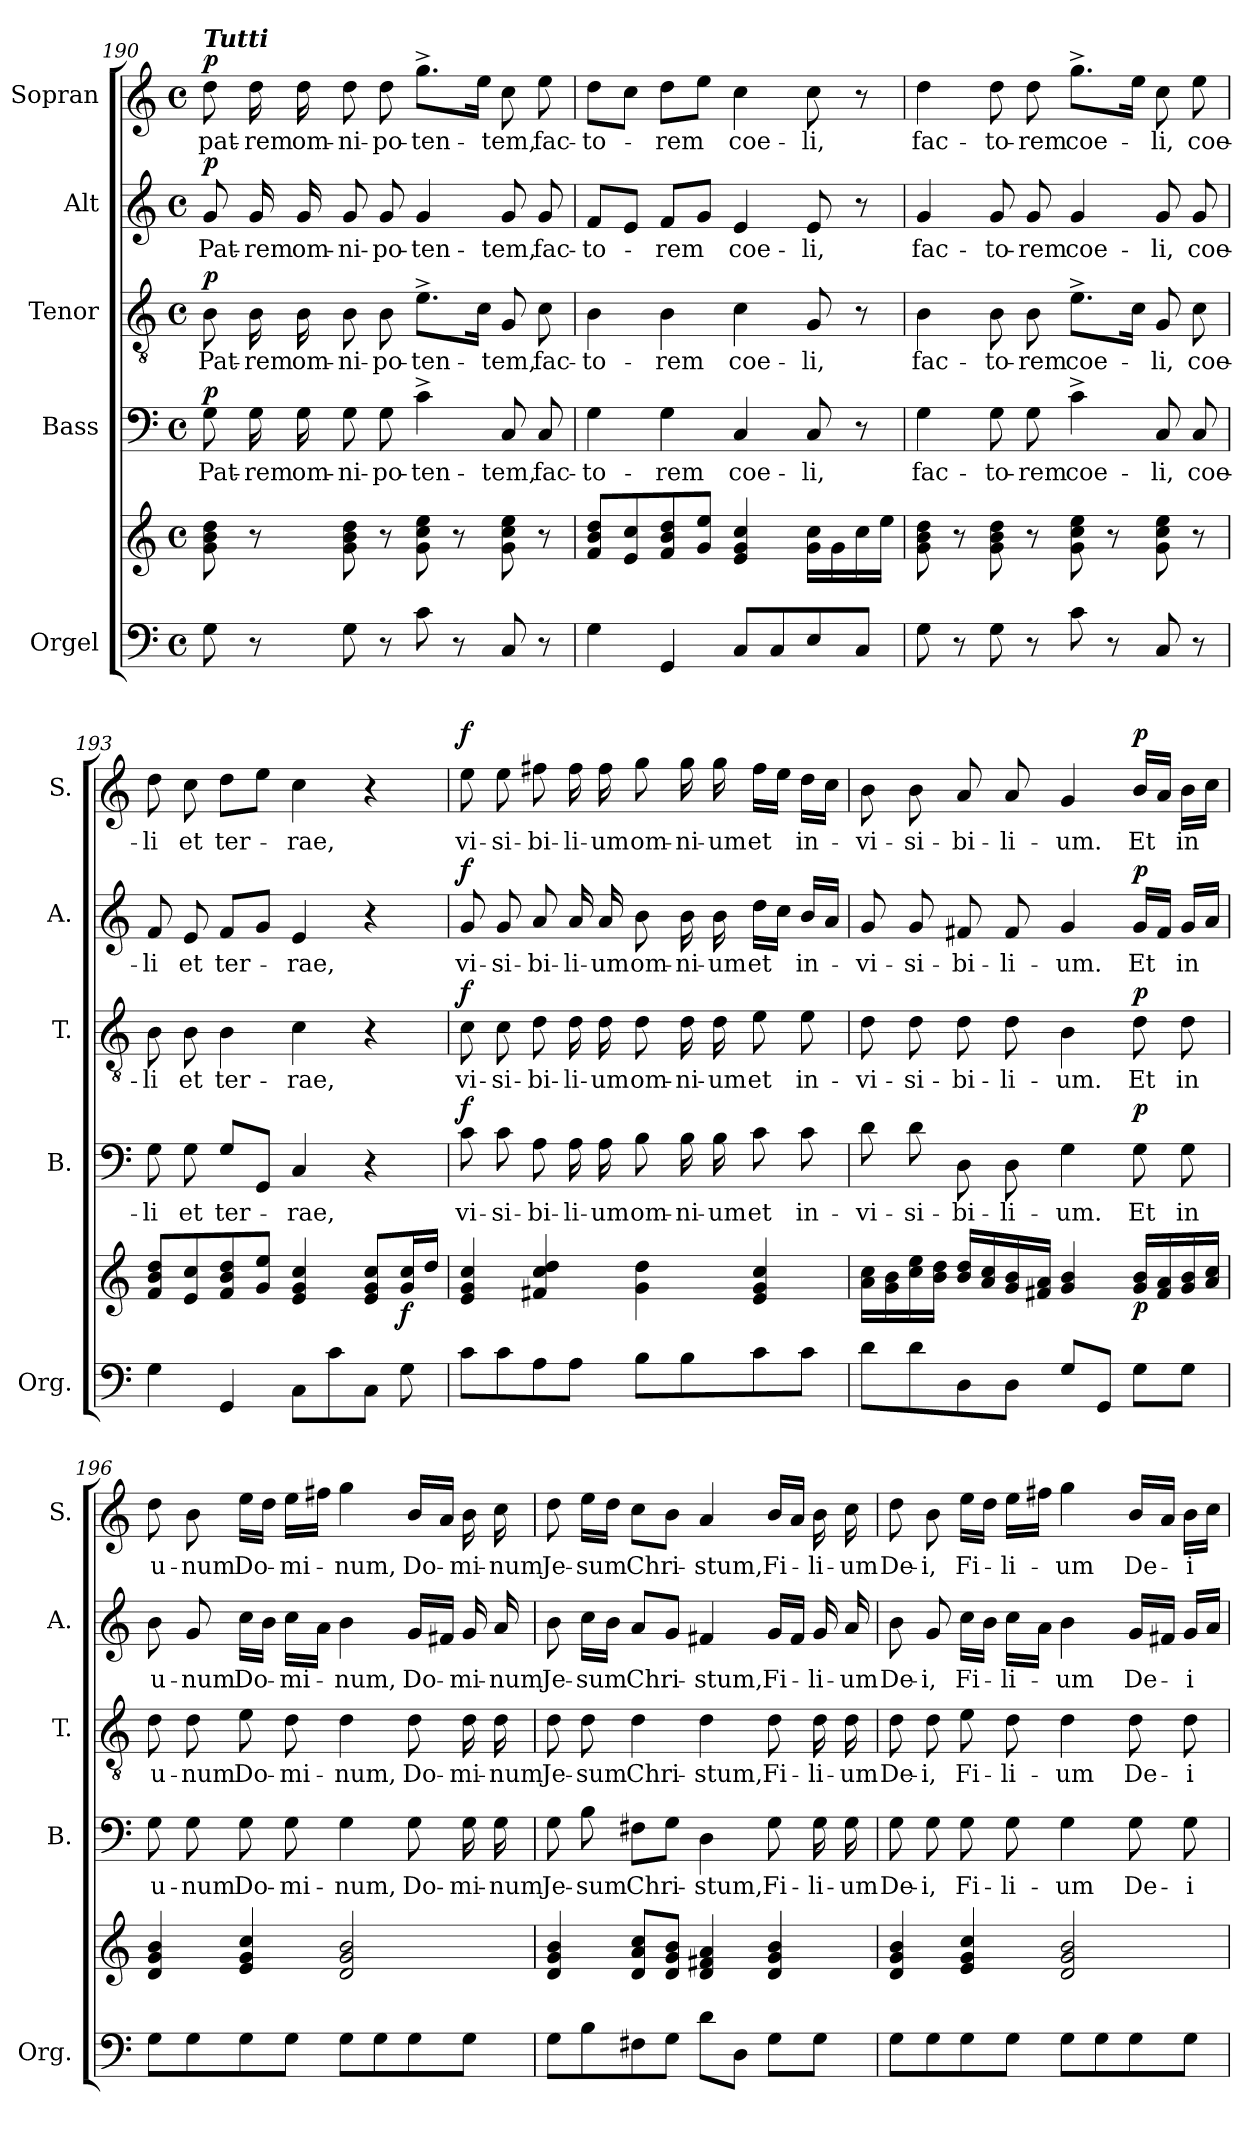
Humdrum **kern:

**kern	**kern	**dynam	**kern	**text	**dynam	**kern	**text	**dynam	**kern	**text	**dynam	**kern	**text	**dynam
*part5	*part5	*part5	*part4	*part4	*part4	*part3	*part3	*part3	*part2	*part2	*part2	*part1	*part1	*part1
*staff6	*staff5	*staff5/6	*staff4	*staff4	*staff4	*staff3	*staff3	*staff3	*staff2	*staff2	*staff2	*staff1	*staff1	*staff1
*I"Orgel	*	*	*I"Bass	*	*	*I"Tenor	*	*	*I"Alt	*	*	*I"Sopran	*	*
*I'Org.	*	*	*I'B.	*	*	*I'T.	*	*	*I'A.	*	*	*I'S.	*	*
!!LO:PB:g=z
*clefF4	*clefG2	*	*clefF4	*	*	*clefGv2	*	*	*clefG2	*	*	*clefG2	*	*
*k[]	*k[]	*	*k[]	*	*	*k[]	*	*	*k[]	*	*	*k[]	*	*
*C:	*C:	*	*C:	*	*	*C:	*	*	*C:	*	*	*C:	*	*
*M4/4	*M4/4	*	*M4/4	*	*	*M4/4	*	*	*M4/4	*	*	*M4/4	*	*
*met(c)	*met(c)	*	*met(c)	*	*	*met(c)	*	*	*met(c)	*	*	*met(c)	*	*
=190	=190	=190	=190	=190	=190	=190	=190	=190	=190	=190	=190	=190	=190	=190
!	!	!	!	!	!	!	!	!	!	!	!	!LO:TX:a:Bi:t=Tutti	!	!
!	!	!	!	!LO:LY:b	!LO:DY:a	!	!LO:LY:b	!LO:DY:a	!	!LO:LY:b	!LO:DY:a	!	!LO:LY:b	!LO:DY:a
8G\	8g\ 8b\ 8dd\	.	8G\	Pat-	p	8B\	Pat-	p	8g/	Pat-	p	8dd\	pat-	p
!	!	!	!	!LO:LY:b	!	!	!LO:LY:b	!	!	!LO:LY:b	!	!	!LO:LY:b	!
8r	8r	.	16G\	-rem	.	16B\	-rem	.	16g/	-rem	.	16dd\	-rem	.
!	!	!	!	!LO:LY:b	!	!	!LO:LY:b	!	!	!LO:LY:b	!	!	!LO:LY:b	!
.	.	.	16G\	om-	.	16B\	om-	.	16g/	om-	.	16dd\	om-	.
!	!	!	!	!LO:LY:b	!	!	!LO:LY:b	!	!	!LO:LY:b	!	!	!LO:LY:b	!
8G\	8g\ 8b\ 8dd\	.	8G\	-ni-	.	8B\	-ni-	.	8g/	-ni-	.	8dd\	-ni-	.
!	!	!	!	!LO:LY:b	!	!	!LO:LY:b	!	!	!LO:LY:b	!	!	!LO:LY:b	!
8r	8r	.	8G\	-po-	.	8B\	-po-	.	8g/	-po-	.	8dd\	-po-	.
!	!	!	!	!LO:LY:b	!	!	!LO:LY:b	!	!	!LO:LY:b	!	!	!LO:LY:b	!
8c\	8g\ 8cc\ 8ee\	.	4c^>\	-ten-	.	8.e^>\L	-ten-	.	4g/	-ten-	.	8.gg^>\L	-ten-	.
8r	8r	.	.	.	.	.	.	.	.	.	.	.	.	.
.	.	.	.	.	.	16c\Jk	.	.	.	.	.	16ee\Jk	.	.
!	!	!	!	!LO:LY:b	!	!	!LO:LY:b	!	!	!LO:LY:b	!	!	!LO:LY:b	!
8C/	8g\ 8cc\ 8ee\	.	8C/	-tem,	.	8G/	-tem,	.	8g/	-tem,	.	8cc\	-tem,	.
!	!	!	!	!LO:LY:b	!	!	!LO:LY:b	!	!	!LO:LY:b	!	!	!LO:LY:b	!
8r	8r	.	8C/	fac-	.	8c\	fac-	.	8g/	fac-	.	8ee\	fac-	.
=191	=191	=191	=191	=191	=191	=191	=191	=191	=191	=191	=191	=191	=191	=191
!	!	!	!	!LO:LY:b	!	!	!LO:LY:b	!	!	!LO:LY:b	!	!	!LO:LY:b	!
4G\	8f/ 8b/ 8dd/L	.	4G\	-to-	.	4B\	-to-	.	8f/L	-to-	.	8dd\L	-to-	.
.	8e/ 8cc/	.	.	.	.	.	.	.	8e/J	.	.	8cc\J	.	.
!	!	!	!	!LO:LY:b	!	!	!LO:LY:b	!	!	!LO:LY:b	!	!	!LO:LY:b	!
4GG/	8f/ 8b/ 8dd/	.	4G\	-rem	.	4B\	-rem	.	8f/L	-rem	.	8dd\L	-rem	.
.	8g/ 8ee/J	.	.	.	.	.	.	.	8g/J	.	.	8ee\J	.	.
!	!	!	!	!LO:LY:b	!	!	!LO:LY:b	!	!	!LO:LY:b	!	!	!LO:LY:b	!
8C/L	4e/ 4g/ 4cc/	.	4C/	coe-	.	4c\	coe-	.	4e/	coe-	.	4cc\	coe-	.
8C/	.	.	.	.	.	.	.	.	.	.	.	.	.	.
!	!	!	!	!LO:LY:b	!	!	!LO:LY:b	!	!	!LO:LY:b	!	!	!LO:LY:b	!
8E/	16g\ 16cc\LL	.	8C/	-li,	.	8G/	-li,	.	8e/	-li,	.	8cc\	-li,	.
.	16g\	.	.	.	.	.	.	.	.	.	.	.	.	.
8C/J	16cc\	.	8r	.	.	8r	.	.	8r	.	.	8r	.	.
.	16ee\JJ	.	.	.	.	.	.	.	.	.	.	.	.	.
=192	=192	=192	=192	=192	=192	=192	=192	=192	=192	=192	=192	=192	=192	=192
!	!	!	!	!LO:LY:b	!	!	!LO:LY:b	!	!	!LO:LY:b	!	!	!LO:LY:b	!
8G\	8g\ 8b\ 8dd\	.	4G\	fac-	.	4B\	fac-	.	4g/	fac-	.	4dd\	fac-	.
8r	8r	.	.	.	.	.	.	.	.	.	.	.	.	.
!	!	!	!	!LO:LY:b	!	!	!LO:LY:b	!	!	!LO:LY:b	!	!	!LO:LY:b	!
8G\	8g\ 8b\ 8dd\	.	8G\	-to-	.	8B\	-to-	.	8g/	-to-	.	8dd\	-to-	.
!	!	!	!	!LO:LY:b	!	!	!LO:LY:b	!	!	!LO:LY:b	!	!	!LO:LY:b	!
8r	8r	.	8G\	-rem	.	8B\	-rem	.	8g/	-rem	.	8dd\	-rem	.
!	!	!	!	!LO:LY:b	!	!	!LO:LY:b	!	!	!LO:LY:b	!	!	!LO:LY:b	!
8c\	8g\ 8cc\ 8ee\	.	4c^>\	coe-	.	8.e^>\L	coe-	.	4g/	coe-	.	8.gg^>\L	coe-	.
8r	8r	.	.	.	.	.	.	.	.	.	.	.	.	.
.	.	.	.	.	.	16c\Jk	.	.	.	.	.	16ee\Jk	.	.
!	!	!	!	!LO:LY:b	!	!	!LO:LY:b	!	!	!LO:LY:b	!	!	!LO:LY:b	!
8C/	8g\ 8cc\ 8ee\	.	8C/	-li,	.	8G/	-li,	.	8g/	-li,	.	8cc\	-li,	.
!	!	!	!	!LO:LY:b	!	!	!LO:LY:b	!	!	!LO:LY:b	!	!	!LO:LY:b	!
8r	8r	.	8C/	coe-	.	8c\	coe-	.	8g/	coe-	.	8ee\	coe-	.
=193	=193	=193	=193	=193	=193	=193	=193	=193	=193	=193	=193	=193	=193	=193
!	!	!	!	!LO:LY:b	!	!	!LO:LY:b	!	!	!LO:LY:b	!	!	!LO:LY:b	!
4G\	8f/ 8b/ 8dd/L	.	8G\	-li	.	8B\	-li	.	8f/	-li	.	8dd\	-li	.
!	!	!	!	!LO:LY:b	!	!	!LO:LY:b	!	!	!LO:LY:b	!	!	!LO:LY:b	!
.	8e/ 8cc/	.	8G\	et	.	8B\	et	.	8e/	et	.	8cc\	et	.
!	!	!	!	!LO:LY:b	!	!	!LO:LY:b	!	!	!LO:LY:b	!	!	!LO:LY:b	!
4GG/	8f/ 8b/ 8dd/	.	8G/L	ter-	.	4B\	ter-	.	8f/L	ter-	.	8dd\L	ter-	.
.	8g/ 8ee/J	.	8GG/J	.	.	.	.	.	8g/J	.	.	8ee\J	.	.
!	!	!	!	!LO:LY:b	!	!	!LO:LY:b	!	!	!LO:LY:b	!	!	!LO:LY:b	!
8C\L	4e/ 4g/ 4cc/	.	4C/	-rae,	.	4c\	-rae,	.	4e/	-rae,	.	4cc\	-rae,	.
8c\	.	.	.	.	.	.	.	.	.	.	.	.	.	.
8C\J	8e/ 8g/ 8cc/L	.	4r	.	.	4r	.	.	4r	.	.	4r	.	.
!	!	!LO:DY:b	!	!	!	!	!	!	!	!	!	!	!	!
8G\	16g/ 16cc/L	f	.	.	.	.	.	.	.	.	.	.	.	.
.	16dd/JJ	.	.	.	.	.	.	.	.	.	.	.	.	.
!!LO:LB:g=z
=194	=194	=194	=194	=194	=194	=194	=194	=194	=194	=194	=194	=194	=194	=194
!	!	!	!	!LO:LY:b	!LO:DY:a	!	!LO:LY:b	!LO:DY:a	!	!LO:LY:b	!LO:DY:a	!	!LO:LY:b	!LO:DY:a
8c\L	4e/ 4g/ 4cc/	.	8c\	vi-	f	8c\	vi-	f	8g/	vi-	f	8ee\	vi-	f
!	!	!	!	!LO:LY:b	!	!	!LO:LY:b	!	!	!LO:LY:b	!	!	!LO:LY:b	!
8c\	.	.	8c\	-si-	.	8c\	-si-	.	8g/	-si-	.	8ee\	-si-	.
!	!	!	!	!LO:LY:b	!	!	!LO:LY:b	!	!	!LO:LY:b	!	!	!LO:LY:b	!
8A\	4f#X/ 4cc/ 4dd/	.	8A\	-bi-	.	8d\	-bi-	.	8a/	-bi-	.	8ff#X\	-bi-	.
!	!	!	!	!LO:LY:b	!	!	!LO:LY:b	!	!	!LO:LY:b	!	!	!LO:LY:b	!
8A\J	.	.	16A\	-li-	.	16d\	-li-	.	16a/	-li-	.	16ff#\	-li-	.
!	!	!	!	!LO:LY:b	!	!	!LO:LY:b	!	!	!LO:LY:b	!	!	!LO:LY:b	!
.	.	.	16A\	-um	.	16d\	-um	.	16a/	-um	.	16ff#\	-um	.
!	!	!	!	!LO:LY:b	!	!	!LO:LY:b	!	!	!LO:LY:b	!	!	!LO:LY:b	!
8B\L	4g\ 4dd\	.	8B\	om-	.	8d\	om-	.	8b\	om-	.	8gg\	om-	.
!	!	!	!	!LO:LY:b	!	!	!LO:LY:b	!	!	!LO:LY:b	!	!	!LO:LY:b	!
8B\	.	.	16B\	-ni-	.	16d\	-ni-	.	16b\	-ni-	.	16gg\	-ni-	.
!	!	!	!	!LO:LY:b	!	!	!LO:LY:b	!	!	!LO:LY:b	!	!	!LO:LY:b	!
.	.	.	16B\	-um	.	16d\	-um	.	16b\	-um	.	16gg\	-um	.
!	!	!	!	!LO:LY:b	!	!	!LO:LY:b	!	!	!LO:LY:b	!	!	!LO:LY:b	!
8c\	4e/ 4g/ 4cc/	.	8c\	et	.	8e\	et	.	16dd\LL	et	.	16ff#\LL	et	.
.	.	.	.	.	.	.	.	.	16cc\JJ	.	.	16ee\JJ	.	.
!	!	!	!	!LO:LY:b	!	!	!LO:LY:b	!	!	!LO:LY:b	!	!	!LO:LY:b	!
8c\J	.	.	8c\	in-	.	8e\	in-	.	16b/LL	in-	.	16dd\LL	in-	.
.	.	.	.	.	.	.	.	.	16a/JJ	.	.	16cc\JJ	.	.
=195	=195	=195	=195	=195	=195	=195	=195	=195	=195	=195	=195	=195	=195	=195
!	!	!	!	!LO:LY:b	!	!	!LO:LY:b	!	!	!LO:LY:b	!	!	!LO:LY:b	!
8d\L	16a\ 16cc\LL	.	8d\	-vi-	.	8d\	-vi-	.	8g/	-vi-	.	8b\	-vi-	.
.	16g\ 16b\	.	.	.	.	.	.	.	.	.	.	.	.	.
!	!	!	!	!LO:LY:b	!	!	!LO:LY:b	!	!	!LO:LY:b	!	!	!LO:LY:b	!
8d\	16cc\ 16ee\	.	8d\	-si-	.	8d\	-si-	.	8g/	-si-	.	8b\	-si-	.
.	16b\ 16dd\JJ	.	.	.	.	.	.	.	.	.	.	.	.	.
!	!	!	!	!LO:LY:b	!	!	!LO:LY:b	!	!	!LO:LY:b	!	!	!LO:LY:b	!
8D\	16b/ 16dd/LL	.	8D\	-bi-	.	8d\	-bi-	.	8f#X/	-bi-	.	8a/	-bi-	.
.	16a/ 16cc/	.	.	.	.	.	.	.	.	.	.	.	.	.
!	!	!	!	!LO:LY:b	!	!	!LO:LY:b	!	!	!LO:LY:b	!	!	!LO:LY:b	!
8D\J	16g/ 16b/	.	8D\	-li-	.	8d\	-li-	.	8f#/	-li-	.	8a/	-li-	.
.	16f#X/ 16a/JJ	.	.	.	.	.	.	.	.	.	.	.	.	.
!	!	!	!	!LO:LY:b	!	!	!LO:LY:b	!	!	!LO:LY:b	!	!	!LO:LY:b	!
8G/L	4g/ 4b/	.	4G\	-um.	.	4B\	-um.	.	4g/	-um.	.	4g/	-um.	.
8GG/J	.	.	.	.	.	.	.	.	.	.	.	.	.	.
!	!	!LO:DY:b	!	!LO:LY:b	!LO:DY:a	!	!LO:LY:b	!LO:DY:a	!	!LO:LY:b	!LO:DY:a	!	!LO:LY:b	!LO:DY:a
8G\L	16g/ 16b/LL	p	8G\	Et	p	8d\	Et	p	16g/LL	Et	p	16b/LL	Et	p
.	16f#/ 16a/	.	.	.	.	.	.	.	16f#/JJ	.	.	16a/JJ	.	.
!	!	!	!	!LO:LY:b	!	!	!LO:LY:b	!	!	!LO:LY:b	!	!	!LO:LY:b	!
8G\J	16g/ 16b/	.	8G\	in	.	8d\	in	.	16g/LL	in	.	16b\LL	in	.
.	16a/ 16cc/JJ	.	.	.	.	.	.	.	16a/JJ	.	.	16cc\JJ	.	.
=196	=196	=196	=196	=196	=196	=196	=196	=196	=196	=196	=196	=196	=196	=196
!	!	!	!	!LO:LY:b	!	!	!LO:LY:b	!	!	!LO:LY:b	!	!	!LO:LY:b	!
8G\L	4d/ 4g/ 4b/	.	8G\	u-	.	8d\	u-	.	8b\	u-	.	8dd\	u-	.
!	!	!	!	!LO:LY:b	!	!	!LO:LY:b	!	!	!LO:LY:b	!	!	!LO:LY:b	!
8G\	.	.	8G\	-num	.	8d\	-num	.	8g/	-num	.	8b\	-num	.
!	!	!	!	!LO:LY:b	!	!	!LO:LY:b	!	!	!LO:LY:b	!	!	!LO:LY:b	!
8G\	4e/ 4g/ 4cc/	.	8G\	Do-	.	8e\	Do-	.	16cc\LL	Do-	.	16ee\LL	Do-	.
.	.	.	.	.	.	.	.	.	16b\JJ	.	.	16dd\JJ	.	.
!	!	!	!	!LO:LY:b	!	!	!LO:LY:b	!	!	!LO:LY:b	!	!	!LO:LY:b	!
8G\J	.	.	8G\	-mi-	.	8d\	-mi-	.	16cc\LL	-mi-	.	16ee\LL	-mi-	.
.	.	.	.	.	.	.	.	.	16a\JJ	.	.	16ff#X\JJ	.	.
!	!	!	!	!LO:LY:b	!	!	!LO:LY:b	!	!	!LO:LY:b	!	!	!LO:LY:b	!
8G\L	2d/ 2g/ 2b/	.	4G\	-num,	.	4d\	-num,	.	4b\	-num,	.	4gg\	-num,	.
8G\	.	.	.	.	.	.	.	.	.	.	.	.	.	.
!	!	!	!	!LO:LY:b	!	!	!LO:LY:b	!	!	!LO:LY:b	!	!	!LO:LY:b	!
8G\	.	.	8G\	Do-	.	8d\	Do-	.	16g/LL	Do-	.	16b/LL	Do-	.
.	.	.	.	.	.	.	.	.	16f#X/JJ	.	.	16a/JJ	.	.
!	!	!	!	!LO:LY:b	!	!	!LO:LY:b	!	!	!LO:LY:b	!	!	!LO:LY:b	!
8G\J	.	.	16G\	-mi-	.	16d\	-mi-	.	16g/	-mi-	.	16b\	-mi-	.
!	!	!	!	!LO:LY:b	!	!	!LO:LY:b	!	!	!LO:LY:b	!	!	!LO:LY:b	!
.	.	.	16G\	-num	.	16d\	-num	.	16a/	-num	.	16cc\	-num	.
!!LO:PB:g=z
=197	=197	=197	=197	=197	=197	=197	=197	=197	=197	=197	=197	=197	=197	=197
!	!	!	!	!LO:LY:b	!	!	!LO:LY:b	!	!	!LO:LY:b	!	!	!LO:LY:b	!
8G\L	4d/ 4g/ 4b/	.	8G\	Je-	.	8d\	Je-	.	8b\	Je-	.	8dd\	Je-	.
!	!	!	!	!LO:LY:b	!	!	!LO:LY:b	!	!	!LO:LY:b	!	!	!LO:LY:b	!
8B\	.	.	8B\	-sum	.	8d\	-sum	.	16cc\LL	-sum	.	16ee\LL	-sum	.
.	.	.	.	.	.	.	.	.	16b\JJ	.	.	16dd\JJ	.	.
!	!	!	!	!LO:LY:b	!	!	!LO:LY:b	!	!	!LO:LY:b	!	!	!LO:LY:b	!
8F#X\	8d/ 8a/ 8cc/L	.	8F#X\L	Chri-	.	4d\	Chri-	.	8a/L	Chri-	.	8cc\L	Chri-	.
8G\J	8d/ 8g/ 8b/J	.	8G\J	.	.	.	.	.	8g/J	.	.	8b\J	.	.
!	!	!	!	!LO:LY:b	!	!	!LO:LY:b	!	!	!LO:LY:b	!	!	!LO:LY:b	!
8d\L	4d/ 4f#X/ 4a/	.	4D\	-stum,	.	4d\	-stum,	.	4f#X/	-stum,	.	4a/	-stum,	.
8D\J	.	.	.	.	.	.	.	.	.	.	.	.	.	.
!	!	!	!	!LO:LY:b	!	!	!LO:LY:b	!	!	!LO:LY:b	!	!	!LO:LY:b	!
8G\L	4d/ 4g/ 4b/	.	8G\	Fi-	.	8d\	Fi-	.	16g/LL	Fi-	.	16b/LL	Fi-	.
.	.	.	.	.	.	.	.	.	16f#/JJ	.	.	16a/JJ	.	.
!	!	!	!	!LO:LY:b	!	!	!LO:LY:b	!	!	!LO:LY:b	!	!	!LO:LY:b	!
8G\J	.	.	16G\	-li-	.	16d\	-li-	.	16g/	-li-	.	16b\	-li-	.
!	!	!	!	!LO:LY:b	!	!	!LO:LY:b	!	!	!LO:LY:b	!	!	!LO:LY:b	!
.	.	.	16G\	-um	.	16d\	-um	.	16a/	-um	.	16cc\	-um	.
=198	=198	=198	=198	=198	=198	=198	=198	=198	=198	=198	=198	=198	=198	=198
!	!	!	!	!LO:LY:b	!	!	!LO:LY:b	!	!	!LO:LY:b	!	!	!LO:LY:b	!
8G\L	4d/ 4g/ 4b/	.	8G\	De-	.	8d\	De-	.	8b\	De-	.	8dd\	De-	.
!	!	!	!	!LO:LY:b	!	!	!LO:LY:b	!	!	!LO:LY:b	!	!	!LO:LY:b	!
8G\	.	.	8G\	-i,	.	8d\	-i,	.	8g/	-i,	.	8b\	-i,	.
!	!	!	!	!LO:LY:b	!	!	!LO:LY:b	!	!	!LO:LY:b	!	!	!LO:LY:b	!
8G\	4e/ 4g/ 4cc/	.	8G\	Fi-	.	8e\	Fi-	.	16cc\LL	Fi-	.	16ee\LL	Fi-	.
.	.	.	.	.	.	.	.	.	16b\JJ	.	.	16dd\JJ	.	.
!	!	!	!	!LO:LY:b	!	!	!LO:LY:b	!	!	!LO:LY:b	!	!	!LO:LY:b	!
8G\J	.	.	8G\	-li-	.	8d\	-li-	.	16cc\LL	-li-	.	16ee\LL	-li-	.
.	.	.	.	.	.	.	.	.	16a\JJ	.	.	16ff#X\JJ	.	.
!	!	!	!	!LO:LY:b	!	!	!LO:LY:b	!	!	!LO:LY:b	!	!	!LO:LY:b	!
8G\L	2d/ 2g/ 2b/	.	4G\	-um	.	4d\	-um	.	4b\	-um	.	4gg\	-um	.
8G\	.	.	.	.	.	.	.	.	.	.	.	.	.	.
!	!	!	!	!LO:LY:b	!	!	!LO:LY:b	!	!	!LO:LY:b	!	!	!LO:LY:b	!
8G\	.	.	8G\	De-	.	8d\	De-	.	16g/LL	De-	.	16b/LL	De-	.
.	.	.	.	.	.	.	.	.	16f#X/JJ	.	.	16a/JJ	.	.
!	!	!	!	!LO:LY:b	!	!	!LO:LY:b	!	!	!LO:LY:b	!	!	!LO:LY:b	!
8G\J	.	.	8G\	-i	.	8d\	-i	.	16g/LL	-i	.	16b\LL	-i	.
.	.	.	.	.	.	.	.	.	16a/JJ	.	.	16cc\JJ	.	.
=	=	=	=	=	=	=	=	=	=	=	=	=	=	=
*-	*-	*-	*-	*-	*-	*-	*-	*-	*-	*-	*-	*-	*-	*-
